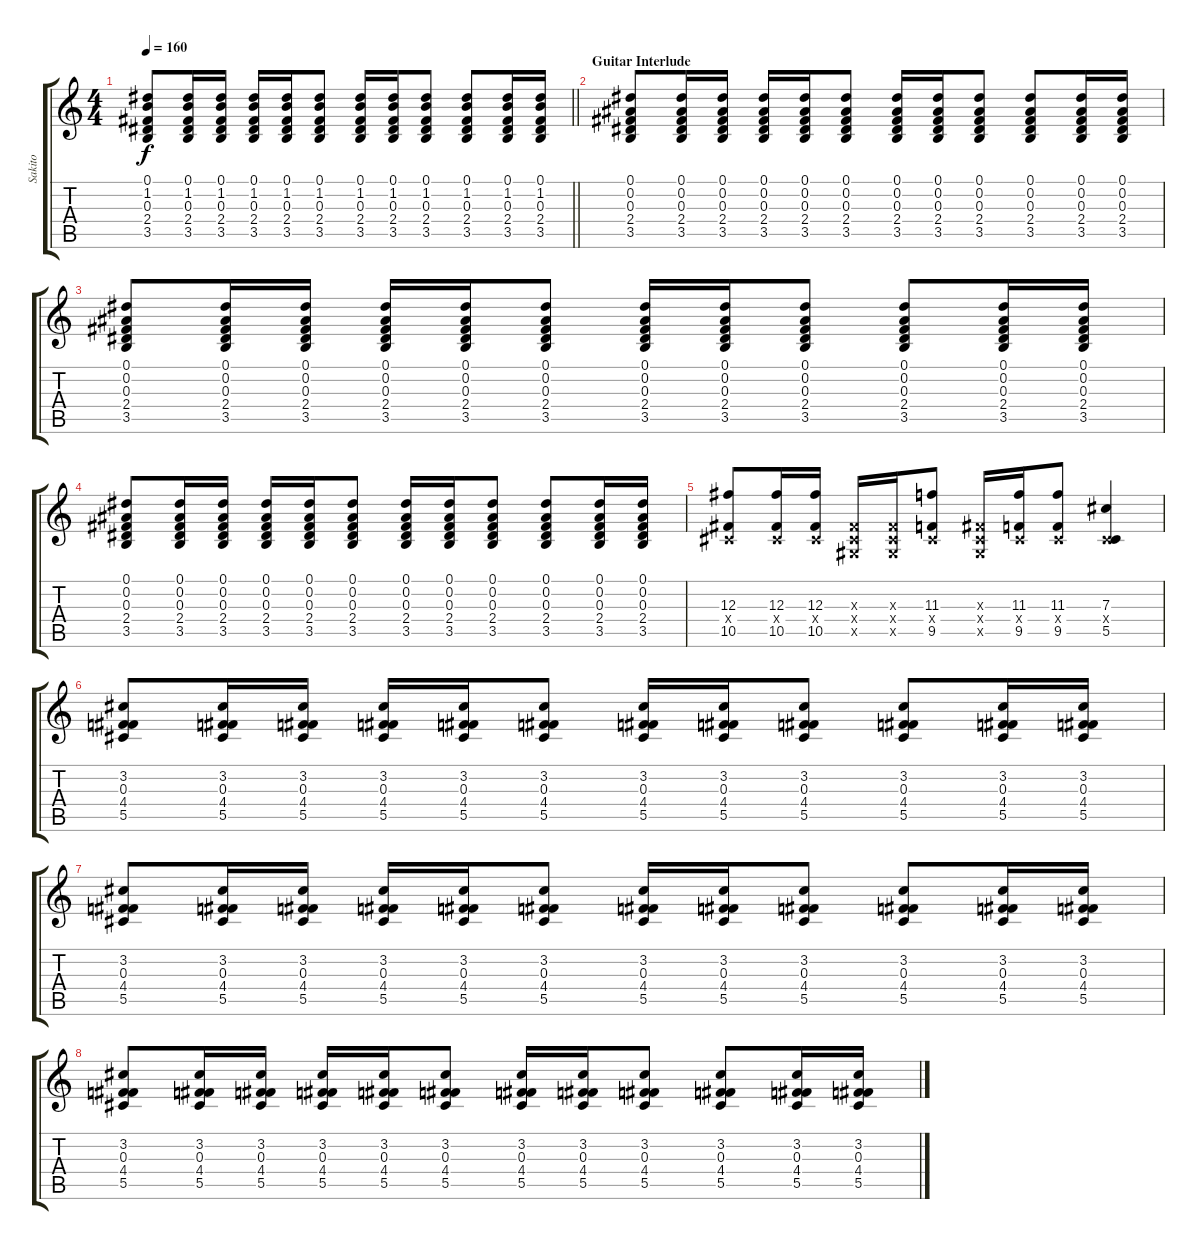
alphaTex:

\track ("Sakito" "Sakito") {instrument overdrivenguitar}
\staff {score tabs}
\tuning (Eb4 Bb3 Gb3 Db3 Ab2 Eb2) {hide}
\ts (4 4)
\tempo 160
\clef g2
\barLineRight lightlight
\ks c
(0.1 1.2 0.3 2.4 3.5).8{dy f} (0.1 1.2 0.3 2.4 3.5).16 (0.1 1.2 0.3 2.4 3.5).16 (0.1 1.2 0.3 2.4 3.5).16 (0.1 1.2 0.3 2.4 3.5).16 (0.1 1.2 0.3 2.4 3.5).8 (0.1 1.2 0.3 2.4 3.5).16 (0.1 1.2 0.3 2.4 3.5).16 (0.1 1.2 0.3 2.4 3.5).8 (0.1 1.2 0.3 2.4 3.5).8 (0.1 1.2 0.3 2.4 3.5).16 (0.1 1.2 0.3 2.4 3.5).16 |
\section ("" "Guitar Interlude")
(0.1 0.2 0.3 2.4 3.5).8 (0.1 0.2 0.3 2.4 3.5).16 (0.1 0.2 0.3 2.4 3.5).16 (0.1 0.2 0.3 2.4 3.5).16 (0.1 0.2 0.3 2.4 3.5).16 (0.1 0.2 0.3 2.4 3.5).8 (0.1 0.2 0.3 2.4 3.5).16 (0.1 0.2 0.3 2.4 3.5).16 (0.1 0.2 0.3 2.4 3.5).8 (0.1 0.2 0.3 2.4 3.5).8 (0.1 0.2 0.3 2.4 3.5).16 (0.1 0.2 0.3 2.4 3.5).16 |
(0.1 0.2 0.3 2.4 3.5).8 (0.1 0.2 0.3 2.4 3.5).16 (0.1 0.2 0.3 2.4 3.5).16 (0.1 0.2 0.3 2.4 3.5).16 (0.1 0.2 0.3 2.4 3.5).16 (0.1 0.2 0.3 2.4 3.5).8 (0.1 0.2 0.3 2.4 3.5).16 (0.1 0.2 0.3 2.4 3.5).16 (0.1 0.2 0.3 2.4 3.5).8 (0.1 0.2 0.3 2.4 3.5).8 (0.1 0.2 0.3 2.4 3.5).16 (0.1 0.2 0.3 2.4 3.5).16 |
(0.1 0.2 0.3 2.4 3.5).8 (0.1 0.2 0.3 2.4 3.5).16 (0.1 0.2 0.3 2.4 3.5).16 (0.1 0.2 0.3 2.4 3.5).16 (0.1 0.2 0.3 2.4 3.5).16 (0.1 0.2 0.3 2.4 3.5).8 (0.1 0.2 0.3 2.4 3.5).16 (0.1 0.2 0.3 2.4 3.5).16 (0.1 0.2 0.3 2.4 3.5).8 (0.1 0.2 0.3 2.4 3.5).8 (0.1 0.2 0.3 2.4 3.5).16 (0.1 0.2 0.3 2.4 3.5).16 |
(12.3 0.4{x} 10.5).8 (12.3 0.4{x} 10.5).16 (12.3 0.4{x} 10.5).16 (0.3{x} 0.4{x} 0.5{x}).16 (0.3{x} 0.4{x} 0.5{x}).16 (11.3 0.4{x} 9.5).8 (0.3{x} 0.4{x} 0.5{x}).16 (11.3 0.4{x} 9.5).16 (11.3 0.4{x} 9.5).8 (7.3 0.4{x} 5.5).4 |
(3.2 0.3 4.4 5.5).8 (3.2 0.3 4.4 5.5).16 (3.2 0.3 4.4 5.5).16 (3.2 0.3 4.4 5.5).16 (3.2 0.3 4.4 5.5).16 (3.2 0.3 4.4 5.5).8 (3.2 0.3 4.4 5.5).16 (3.2 0.3 4.4 5.5).16 (3.2 0.3 4.4 5.5).8 (3.2 0.3 4.4 5.5).8 (3.2 0.3 4.4 5.5).16 (3.2 0.3 4.4 5.5).16 |
(3.2 0.3 4.4 5.5).8 (3.2 0.3 4.4 5.5).16 (3.2 0.3 4.4 5.5).16 (3.2 0.3 4.4 5.5).16 (3.2 0.3 4.4 5.5).16 (3.2 0.3 4.4 5.5).8 (3.2 0.3 4.4 5.5).16 (3.2 0.3 4.4 5.5).16 (3.2 0.3 4.4 5.5).8 (3.2 0.3 4.4 5.5).8 (3.2 0.3 4.4 5.5).16 (3.2 0.3 4.4 5.5).16 |
(3.2 0.3 4.4 5.5).8 (3.2 0.3 4.4 5.5).16 (3.2 0.3 4.4 5.5).16 (3.2 0.3 4.4 5.5).16 (3.2 0.3 4.4 5.5).16 (3.2 0.3 4.4 5.5).8 (3.2 0.3 4.4 5.5).16 (3.2 0.3 4.4 5.5).16 (3.2 0.3 4.4 5.5).8 (3.2 0.3 4.4 5.5).8 (3.2 0.3 4.4 5.5).16 (3.2 0.3 4.4 5.5).16
